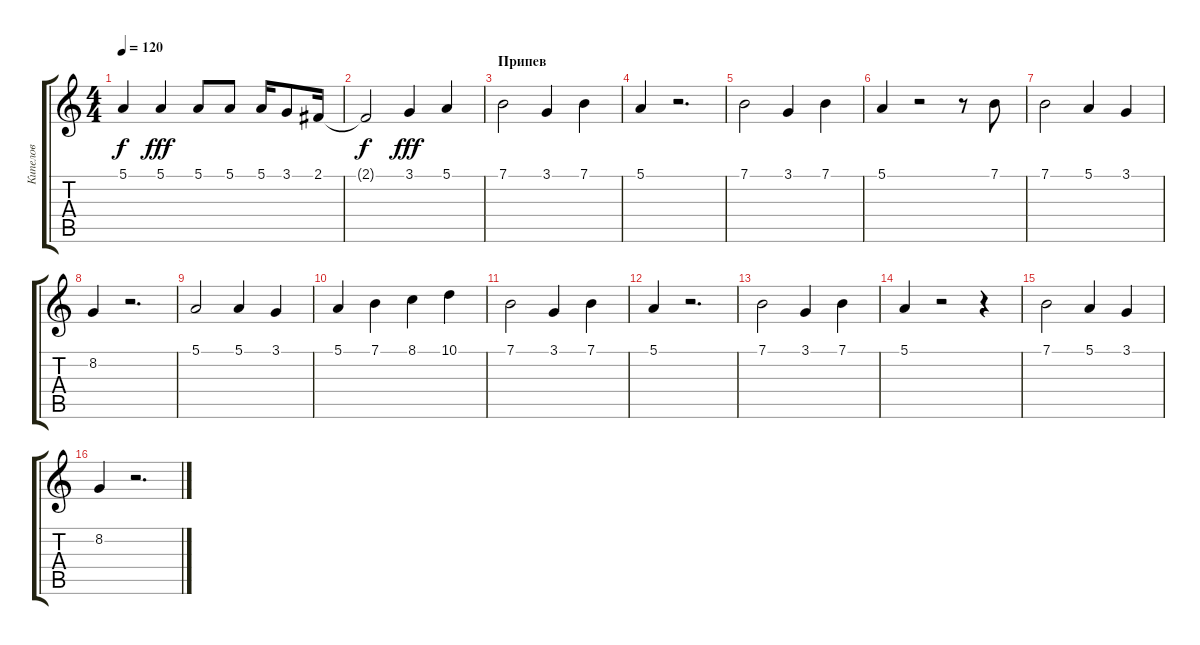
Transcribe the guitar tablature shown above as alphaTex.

\track ("Кипелов " "Кипелов ") {instrument tenorsax}
\staff {score tabs}
\tuning (E4 B3 G3 D3 A2 E2) {hide}
\ts (4 4)
\tempo 120
\clef g2
\ks c
5.1{t}.4{dy f} 5.1.4{dy fff} 5.1.8 5.1.8 5.1.16 3.1.8 2.1.16 |
2.1{t}.2{dy f} 3.1.4{dy fff} 5.1.4 |
\section ("" "Припев")
7.1.2 3.1.4 7.1.4 |
5.1.4 r.2{d} |
7.1.2 3.1.4 7.1.4 |
5.1.4 r.2 r.8 7.1.8 |
7.1.2 5.1.4 3.1.4 |
8.2.4 r.2{d} |
5.1.2 5.1.4 3.1.4 |
5.1.4 7.1.4 8.1.4 10.1.4 |
7.1.2 3.1.4 7.1.4 |
5.1.4 r.2{d} |
7.1.2 3.1.4 7.1.4 |
5.1.4 r.2 r.4 |
7.1.2 5.1.4 3.1.4 |
8.2.4 r.2{d}
